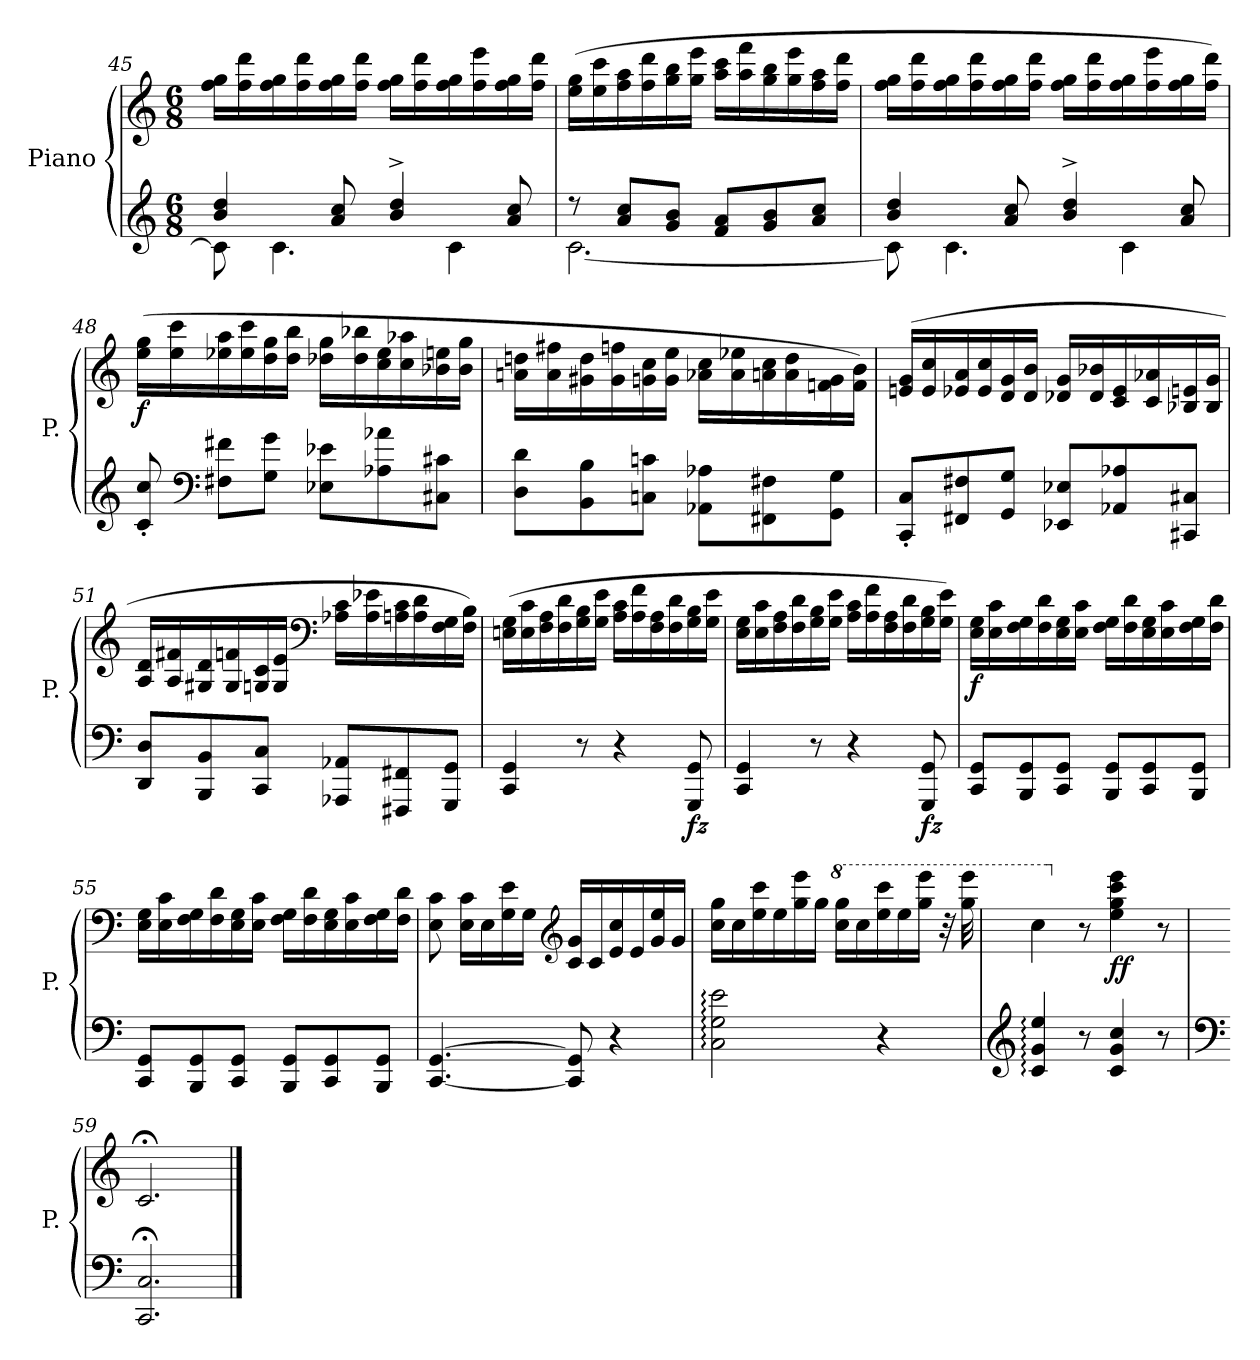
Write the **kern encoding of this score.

**kern	**kern	**dynam
*part1	*part1	*part1
*staff2	*staff1	*staff1/2
*I"Piano	*	*
*I'P.	*	*
*clefG2	*clefG2	*
*k[]	*k[]	*
*M6/8	*M6/8	*
=45	=45	=45
*^	*	*
4b/ 4dd/	8c\]	16ff\ 16gg\LL	.
.	.	16ff\ 16ddd\	.
.	4.c\	16ff\ 16gg\	.
.	.	16ff\ 16ddd\	.
8a/ 8cc/	.	16ff\ 16gg\	.
.	.	16ff\ 16ddd\JJ	.
4b/^ 4dd/^	.	16ff\ 16gg\LL	.
.	.	16ff\ 16ddd\	.
.	4c\	16ff\ 16gg\	.
.	.	16ff\ 16eee\	.
8a/ 8cc/	.	16ff\ 16gg\	.
.	.	16ff\ 16ddd\JJ	.
!!LO:LB:g=z
=46	=46	=46	=46
8r	[2.c\	(16ee\ 16gg\LL	.
.	.	16ee\ 16ccc\	.
8a/ 8cc/L	.	16ff\ 16aa\	.
.	.	16ff\ 16ddd\	.
8g/ 8b/J	.	16gg\ 16bb\	.
.	.	16gg\ 16eee\JJ	.
8f/ 8a/L	.	16aa\ 16ccc\LL	.
.	.	16aa\ 16fff\	.
8g/ 8b/	.	16gg\ 16bb\	.
.	.	16gg\ 16eee\	.
8a/ 8cc/J	.	16ff\ 16aa\	.
.	.	16ff\ 16ddd\JJ	.
=47	=47	=47	=47
4b/ 4dd/	8c\]	16ff\ 16gg\LL	.
.	.	16ff\ 16ddd\	.
.	4.c\	16ff\ 16gg\	.
.	.	16ff\ 16ddd\	.
8a/ 8cc/	.	16ff\ 16gg\	.
.	.	16ff\ 16ddd\JJ	.
4b/^ 4dd/^	.	16ff\ 16gg\LL	.
.	.	16ff\ 16ddd\	.
.	4c\	16ff\ 16gg\	.
.	.	16ff\ 16eee\	.
8a/ 8cc/	.	16ff\ 16gg\	.
.	.	16ff\ 16ddd\JJ)	.
*v	*v	*	*
!!LO:LB:g=z
=48	=48	=48
!	!	!LO:DY:b
8c/' 8cc/'	(16ee\ 16gg\LL	f
.	16ee\ 16ccc\	.
*clefF4	*	*
8F#X\ 8f#X\L	16ee-X\ 16aa\	.
.	16ee-\ 16ccc\	.
8G\ 8g\J	16dd\ 16gg\	.
.	16dd\ 16bb\JJ	.
8E-X\ 8e-X\L	16dd-X\ 16gg\LL	.
.	16dd-\ 16bb-X\	.
8A-X\ 8a-X\	16cc\ 16ee-\	.
.	16cc\ 16aa-X\	.
8C#X\ 8c#X\J	16b-X\ 16een\	.
.	16b-\ 16gg\JJ	.
=49	=49	=49
8D\ 8d\L	16an\ 16ddn\LL	.
.	16a\ 16ff#X\	.
8BB\ 8B\	16g#X\ 16dd\	.
.	16g#\ 16ffn\	.
8Cn\ 8cn\J	16gn\ 16cc\	.
.	16g\ 16ee\JJ	.
8AA-X\ 8A-X\L	16a-X\ 16cc\LL	.
.	16a-\ 16ee-X\	.
8FF#X\ 8F#X\	16an\ 16cc\	.
.	16a\ 16dd\	.
8GG\ 8G\J	16fn\ 16g\	.
.	16f\ 16b\JJ)	.
!!LO:PB:g=z
=50	=50	=50
8CC/' 8C/'L	(16en/ 16g/LL	.
.	16e/ 16cc/	.
8FF#X/ 8F#X/	16e-X/ 16a/	.
.	16e-/ 16cc/	.
8GG/ 8G/J	16d/ 16g/	.
.	16d/ 16b/JJ	.
8EE-X/ 8E-X/L	16d-X/ 16g/LL	.
.	16d-/ 16b-X/	.
8AA-X/ 8A-X/	16c/ 16e-/	.
.	16c/ 16a-X/	.
8CC#X/ 8C#X/J	16B-X/ 16en/	.
.	16B-/ 16g/JJ	.
=51	=51	=51
8DD/ 8D/L	16A/ 16d/LL	.
.	16A/ 16f#X/	.
8BBB/ 8BB/	16G#X/ 16d/	.
.	16G#/ 16fn/	.
8CC/ 8C/J	16Gn/ 16c/	.
.	16G/ 16e/JJ	.
*	*clefF4	*
8AAA-X/ 8AA-X/L	16A-X\ 16c\LL	.
.	16A-\ 16e-X\	.
8FFF#X/ 8FF#X/	16An\ 16c\	.
.	16A\ 16d\	.
8GGG/ 8GG/J	16F\ 16G\	.
.	16F\ 16B\JJ)	.
!!LO:LB:g=z
=52	=52	=52
4CC/ 4GG/	(16En\ 16G\LL	.
.	16E\ 16c\	.
.	16F\ 16A\	.
.	16F\ 16d\	.
8r	16G\ 16B\	.
.	16G\ 16e\JJ	.
4r	16A\ 16c\LL	.
.	16A\ 16f\	.
.	16F\ 16A\	.
.	16F\ 16d\	.
!	!	!LO:DY:b=2
8GGG/ 8GG/	16G\ 16B\	fz
.	16G\ 16e\JJ	.
=53	=53	=53
4CC/ 4GG/	16E\ 16G\LL	.
.	16E\ 16c\	.
.	16F\ 16A\	.
.	16F\ 16d\	.
8r	16G\ 16B\	.
.	16G\ 16e\JJ	.
4r	16A\ 16c\LL	.
.	16A\ 16f\	.
.	16F\ 16A\	.
.	16F\ 16d\	.
!	!	!LO:DY:b=2
8GGG/ 8GG/	16G\ 16B\	fz
.	16G\ 16e\JJ)	.
=54	=54	=54
!	!	!LO:DY:b
8CC/ 8GG/L	16E\ 16G\LL	f
.	16E\ 16c\	.
8BBB/ 8GG/	16F\ 16G\	.
.	16F\ 16d\	.
8CC/ 8GG/J	16E\ 16G\	.
.	16E\ 16c\JJ	.
8BBB/ 8GG/L	16F\ 16G\LL	.
.	16F\ 16d\	.
8CC/ 8GG/	16E\ 16G\	.
.	16E\ 16c\	.
8BBB/ 8GG/J	16F\ 16G\	.
.	16F\ 16d\JJ	.
!!LO:LB:g=z
=55	=55	=55
8CC/ 8GG/L	16E\ 16G\LL	.
.	16E\ 16c\	.
8BBB/ 8GG/	16F\ 16G\	.
.	16F\ 16d\	.
8CC/ 8GG/J	16E\ 16G\	.
.	16E\ 16c\JJ	.
8BBB/ 8GG/L	16F\ 16G\LL	.
.	16F\ 16d\	.
8CC/ 8GG/	16E\ 16G\	.
.	16E\ 16c\	.
8BBB/ 8GG/J	16F\ 16G\	.
.	16F\ 16d\JJ	.
=56	=56	=56
[4.CC/ [4.GG/	8E\ 8c\	.
.	16E\ 16c\LL	.
.	16E\	.
.	16G\ 16e\	.
.	16G\JJ	.
*	*clefG2	*
8CC/] 8GG/]	16c/ 16g/LL	.
.	16c/	.
4r	16e/ 16cc/	.
.	16e/	.
.	16g/ 16ee/	.
.	16g/JJ	.
=57	=57	=57
2C\: 2G\: 2e\:	16cc\ 16gg\LL	.
.	16cc\	.
.	16ee\ 16ccc\	.
.	16ee\	.
.	16gg\ 16eee\	.
.	16gg\JJ	.
*	*8va	*
.	16ccc\ 16ggg\LL	.
.	16ccc\	.
4r	16eee\ 16cccc\	.
.	16eee\	.
.	16ggg\ 16eeee\JJ	.
.	32r	.
.	32ggg\ 32eeee\	.
!!LO:LB:g=z
=58	=58	=58
*clefG2	*	*
4c/: 4g/: 4ee/:	4ccc\	.
*	*X8va	*
8r	8r	.
!	!	!LO:DY:b
4c/ 4g/ 4cc/	4ee\ 4gg\ 4ccc\ 4eee\	ff
8r	8r	.
=59	=59	=59
*clefF4	*	*
2.CC/;< 2.C/;<	2.c;</	.
==	==	==
*-	*-	*-
